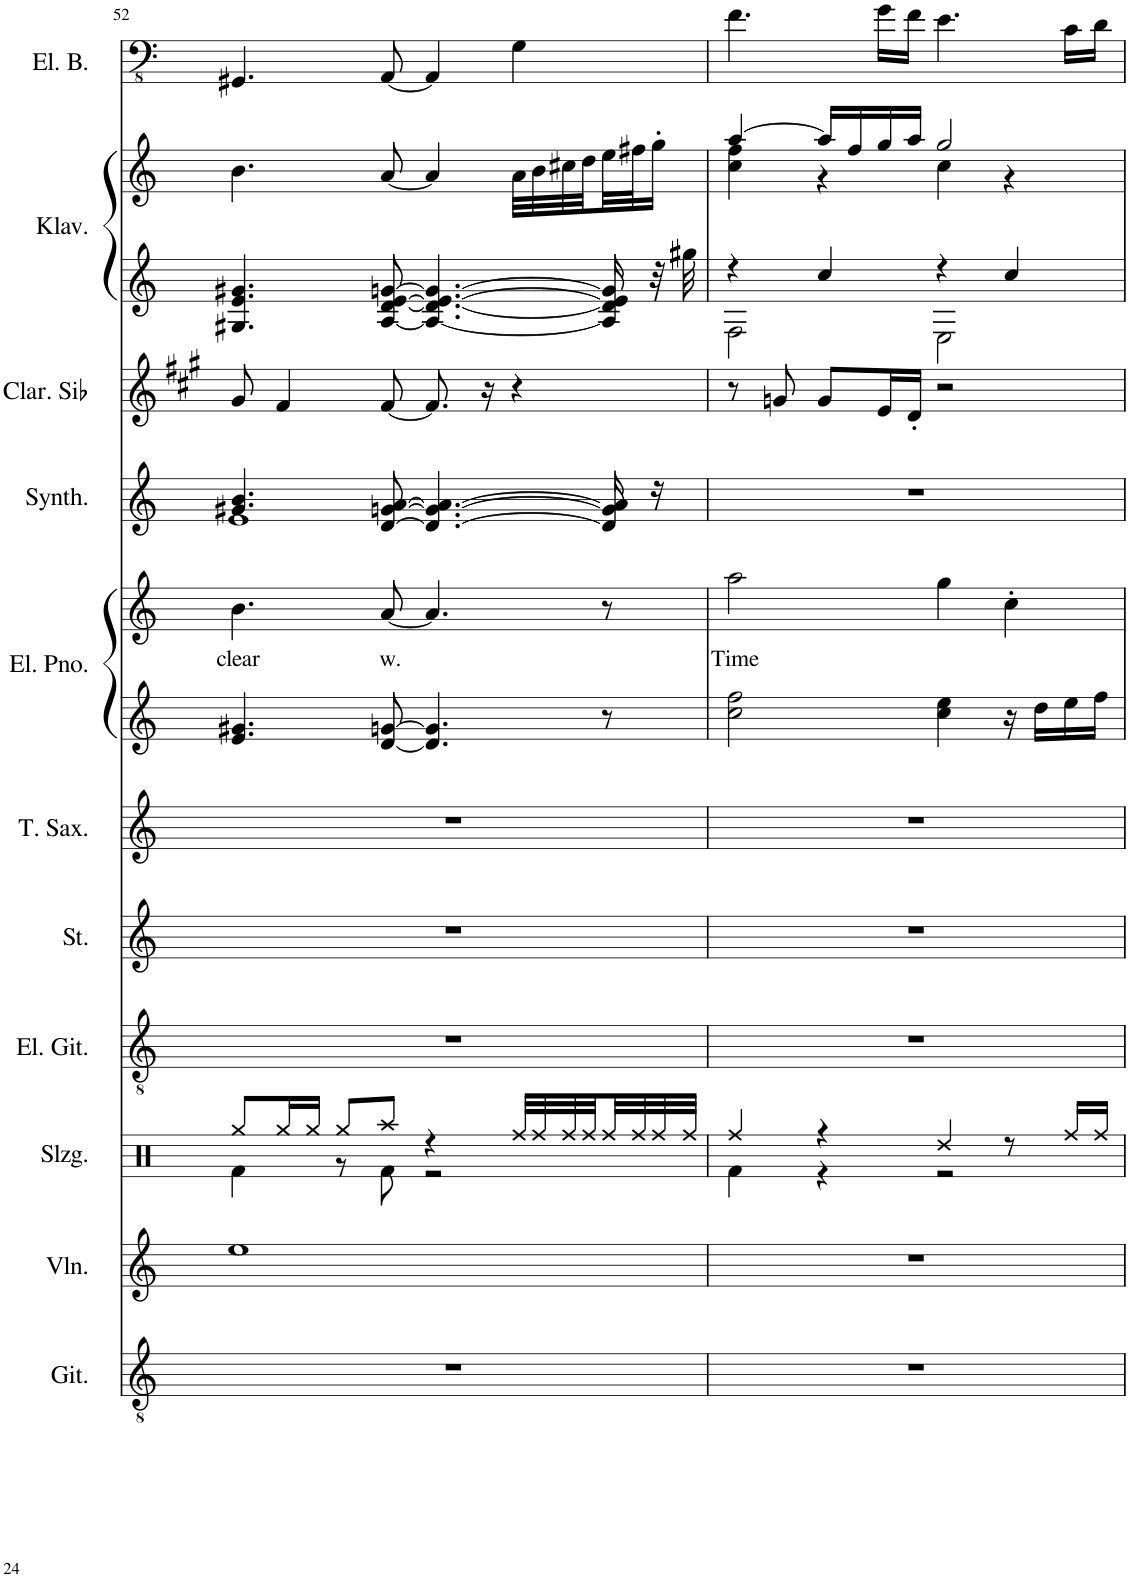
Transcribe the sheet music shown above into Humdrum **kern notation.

**kern	**kern	**kern	**kern	**kern	**kern	**kern	**kern	**text	**kern	**kern	**kern	**kern	**kern
*part11	*part10	*part9	*part8	*part7	*part6	*part5	*part5	*part5	*part4	*part3	*part2	*part2	*part1
*staff13	*staff12	*staff11	*staff10	*staff9	*staff8	*staff7	*staff6	*staff6	*staff5	*staff4	*staff3	*staff2	*staff1
*I"Klassische Gitarre	*I"Violinen	*I"Schlagzeug	*I"Elektrische Gitarre	*I"Stimme	*I"Tenor Saxophon	*I"Elektrisches Piano	*	*	*I"String Synthesizer	*I"Clarinette en Sib	*I"Klavier	*	*I"5-stg. elektrischer Bass, Up Where We Belong - Cocker, Joe
*I'Git.	*I'Vln.	*I'Slzg.	*I'El. Git.	*I'St.	*I'T. Sax.	*I'El. Pno.	*	*	*I'Synth.	*I'Clar. Sib	*I'Klav.	*	*I'El. B.
!!LO:PB:g=z
*clefGv2	*clefG2	*clefX	*clefGv2	*clefG2	*clefG2	*clefG2	*clefG2	*	*clefG2	*clefG2	*clefG2	*clefG2	*clefFv4
*	*	*	*	*	*Trd8c14	*	*	*	*	*Trd1c2	*	*	*
*k[]	*k[]	*k[]	*k[]	*k[]	*k[]	*k[]	*k[]	*	*k[]	*k[f#c#g#]	*k[]	*k[]	*k[]
*M4/4	*M4/4	*M4/4	*M4/4	*M4/4	*M4/4	*M4/4	*M4/4	*	*M4/4	*M4/4	*M4/4	*M4/4	*M4/4
=52	=52	=52	=52	=52	=52	=52	=52	=52	=52	=52	=52	=52	=52
*	*	*^	*	*	*	*	*	*	*	*	*	*	*
!	!	!	!	!	!	!	!	!	!LO:LY:b	!	!	!	!	!
*	*	*	*	*	*	*	*	*	*	*^	*	*	*	*
1r	1ee	8Rgg/L	4Rf\	1r	1r	1r	4.e/ 4.g#X/	4.b\	clear	4.g#X/ 4.b/	1e	8g#/	4.G#X/ 4.e/ 4.g#X/	4.b\	4.GGG#X/
.	.	16Rgg/L	.	.	.	.	.	.	.	.	.	4f#/	.	.	.
.	.	16Rgg/JJ	.	.	.	.	.	.	.	.	.	.	.	.	.
.	.	8Rgg/L	8r	.	.	.	.	.	.	.	.	.	.	.	.
!	!	!	!	!	!	!	!	!	!LO:LY:b	!	!	!	!	!	!
.	.	8Raa/J	8Rf\	.	.	.	[8d/ [8gn/	[8a/	w.	[8d/ [8gn/ [8a/	.	[8f#/	[8A/ [8d/ [8e/ [8gn/	[8a/	[8AAA/
.	.	4r	2r	.	.	.	4.d/] 4.g/]	4.a/]	.	4.d/_ 4.g/_ 4.a/_	.	8.f#/]	4.A/_ 4.d/_ 4.e/_ 4.g/_	4a/]	4AAA/]
.	.	.	.	.	.	.	.	.	.	.	.	16r	.	.	.
.	.	32Rff/LLL	.	.	.	.	.	.	.	.	.	4r	.	32a\LLL	4GG\
.	.	32Rff/	.	.	.	.	.	.	.	.	.	.	.	32b\	.
.	.	32Rff/	.	.	.	.	.	.	.	.	.	.	.	32cc#X\	.
.	.	32Rff/	.	.	.	.	.	.	.	.	.	.	.	32dd\	.
.	.	32Rff/	.	.	.	.	8r	8r	.	16d/] 16g/] 16a/]	.	.	16A/] 16d/] 16e/] 16g/]	32ee\	.
.	.	32Rff/	.	.	.	.	.	.	.	.	.	.	.	32ff#X\J	.
.	.	32Rff/	.	.	.	.	.	.	.	16r	.	.	32r	16gg'\JJ	.
.	.	32Rff/JJJ	.	.	.	.	.	.	.	.	.	.	32gg#X\	.	.
*	*	*	*	*	*	*	*	*	*	*v	*v	*	*	*	*
=53	=53	=53	=53	=53	=53	=53	=53	=53	=53	=53	=53	=53	=53	=53
!	!	!	!	!	!	!	!	!	!LO:LY:b	!	!	!	!	!
*	*	*	*	*	*	*	*	*	*	*	*	*^	*^	*
1r	1r	4Rff/	4Rf\	1r	1r	1r	2cc\ 2ff\	2aa\	Time	1r	8r	4r	2F\	[4aa/	4cc\ 4ff\	4.F\
.	.	.	.	.	.	.	.	.	.	.	8gn/	.	.	.	.	.
.	.	4r	4r	.	.	.	.	.	.	.	8g/L	4cc/	.	16aa/LL]	4r	.
.	.	.	.	.	.	.	.	.	.	.	.	.	.	16ff/	.	.
.	.	.	.	.	.	.	.	.	.	.	16e/L	.	.	16gg/	.	16G\LL
.	.	.	.	.	.	.	.	.	.	.	16d'/JJ	.	.	16aa/JJ	.	16F\JJ
.	.	4Rdd/	2r	.	.	.	4cc\ 4ee\	4gg\	.	.	2r	4r	2E\	2gg/	4cc\	4.E\
.	.	8r	.	.	.	.	16r	4cc'\	.	.	.	4cc/	.	.	4r	.
.	.	.	.	.	.	.	16dd\LL	.	.	.	.	.	.	.	.	.
.	.	16Rff/LL	.	.	.	.	16ee\	.	.	.	.	.	.	.	.	16C\LL
.	.	16Rff/JJ	.	.	.	.	16ff\JJ	.	.	.	.	.	.	.	.	16D\JJ
*	*	*	*	*	*	*	*	*	*	*	*	*v	*v	*	*	*
*	*	*v	*v	*	*	*	*	*	*	*	*	*	*v	*v	*
=	=	=	=	=	=	=	=	=	=	=	=	=	=
*-	*-	*-	*-	*-	*-	*-	*-	*-	*-	*-	*-	*-	*-
